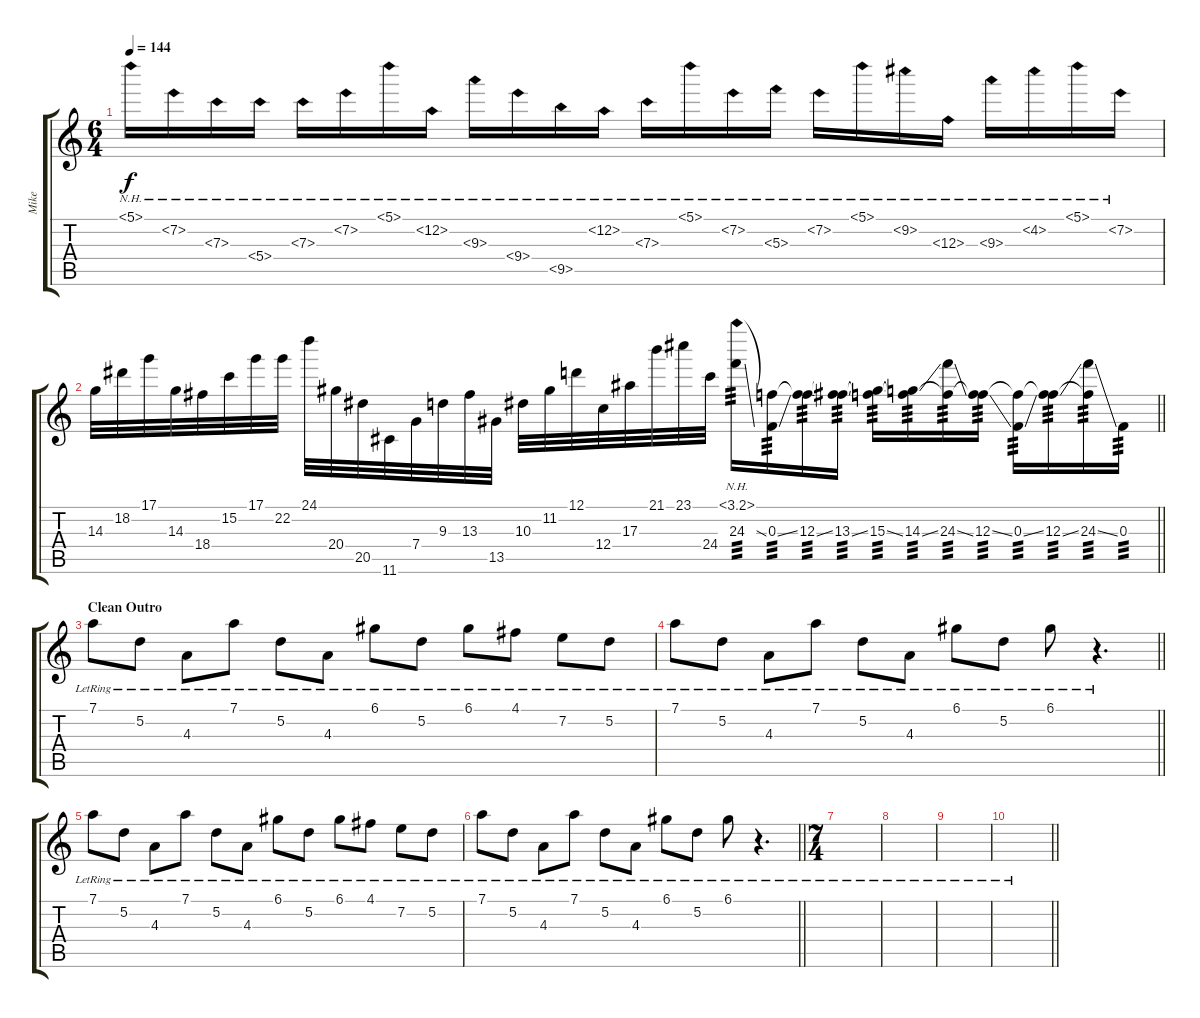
\track ("Mike" "Mike") {instrument overdrivenguitar}
\staff {score tabs}
\tuning (D4 A3 F3 C3 G2 D2) {hide}
\ts (6 4)
\tempo 144
\clef g2
\ks c
5.1{nh}.16{dy f} 7.2{nh}.16 7.3{nh}.16 5.4{nh}.16 7.3{nh}.16 7.2{nh}.16 5.1{nh}.16 12.2{nh}.16 9.3{nh}.16 9.4{nh}.16 9.5{nh}.16 12.2{nh}.16 7.3{nh}.16 5.1{nh}.16 7.2{nh}.16 5.3{nh}.16 7.2{nh}.16 5.1{nh}.16 9.2{nh}.16 12.3{nh}.16 9.3{nh}.16 4.2{nh}.16 5.1{nh}.16 7.2{nh}.16 |
\barLineRight lightlight
14.3.32 18.2.32 17.1.32 14.3.32 18.4.32 15.2.32 17.1.32 22.2.32 24.1.32 20.4.32 20.5.32 11.6.32 7.4.32 9.3.32 13.3.32 13.5.32 10.3.32 11.2.32 12.1.32 12.4.32 17.3.32 21.1.32 23.1.32 24.4.32 (3.1{nh} 24.3{ss}).16{tp 3} (3.1{t} 0.3{ss}).16{tp 3} (3.1{t} 12.3{ss}).16{tp 3} (3.1{t} 13.3{ss}).16{tp 3} (3.1{t} 15.3{ss}).16{tp 3} (3.1{t} 14.3{ss}).16{tp 3} (3.1{t} 24.3{ss}).16{tp 3} (3.1{t} 12.3{ss}).16{tp 3} (3.1{t} 0.3{ss}).16{tp 3} (3.1{t} 12.3{ss}).16{tp 3} (3.1{t} 24.3{ss}).16{tp 3} 0.3.16{tp 3} |
\section ("" "Clean Outro")
7.1{lr}.8{volume 16 instrument electricguitarjazz} 5.2{lr}.8 4.3{lr}.8 7.1{lr}.8 5.2{lr}.8 4.3{lr}.8 6.1{lr}.8 5.2{lr}.8 6.1{lr}.8 4.1{lr}.8 7.2{lr}.8 5.2{lr}.8 |
\barLineRight lightlight
7.1{lr}.8 5.2{lr}.8 4.3{lr}.8 7.1{lr}.8 5.2{lr}.8 4.3{lr}.8 6.1{lr}.8 5.2{lr}.8 6.1{lr}.8 r.4{d} |
7.1{lr}.8 5.2{lr}.8 4.3{lr}.8 7.1{lr}.8 5.2{lr}.8 4.3{lr}.8 6.1{lr}.8 5.2{lr}.8 6.1{lr}.8 4.1{lr}.8 7.2{lr}.8 5.2{lr}.8 |
\barLineRight lightlight
7.1{lr}.8 5.2{lr}.8 4.3{lr}.8 7.1{lr}.8 5.2{lr}.8 4.3{lr}.8 6.1{lr}.8 5.2{lr}.8 6.1{lr}.8 r.4{d} |
\ts (7 4)
|
|
|
\barLineRight lightlight
